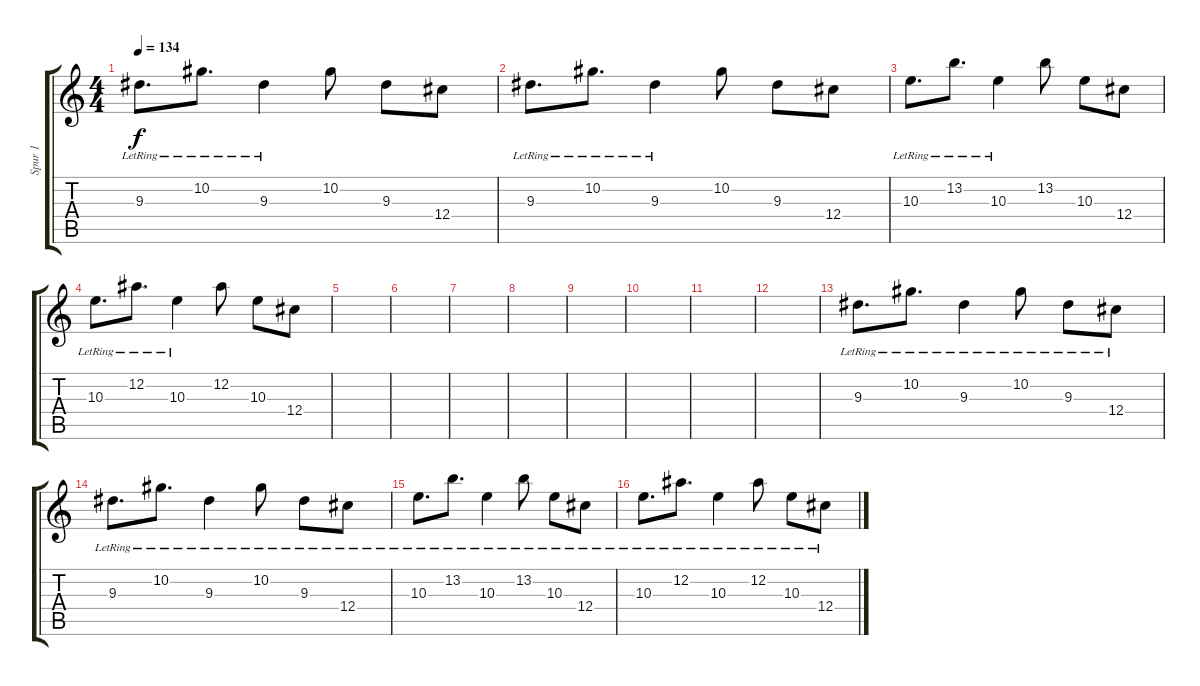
\track ("Spur 1" "Spur 1") {instrument overdrivenguitar}
\staff {score tabs}
\tuning (Eb4 Bb3 Gb3 Db3 Ab2 Eb2) {hide}
\ts (4 4)
\tempo 134
\clef g2
\ks c
9.3{lr}.8{d dy f} 10.2{lr}.8{d} 9.3{lr}.4 10.2.8 9.3.8 12.4.8 |
9.3{lr}.8{d} 10.2{lr}.8{d} 9.3{lr}.4 10.2.8 9.3.8 12.4.8 |
10.3{lr}.8{d} 13.2{lr}.8{d} 10.3{lr}.4 13.2.8 10.3.8 12.4.8 |
10.3{lr}.8{d} 12.2{lr}.8{d} 10.3{lr}.4 12.2.8 10.3.8 12.4.8 |
|
|
|
|
|
|
|
|
9.3{lr}.8{d volume 12} 10.2{lr}.8{d} 9.3{lr}.4 10.2{lr}.8 9.3{lr}.8 12.4{lr}.8 |
9.3{lr}.8{d} 10.2{lr}.8{d} 9.3{lr}.4 10.2{lr}.8 9.3{lr}.8 12.4{lr}.8 |
10.3{lr}.8{d} 13.2{lr}.8{d} 10.3{lr}.4 13.2{lr}.8 10.3{lr}.8 12.4{lr}.8 |
10.3{lr}.8{d} 12.2{lr}.8{d} 10.3{lr}.4 12.2{lr}.8 10.3{lr}.8 12.4{lr}.8
